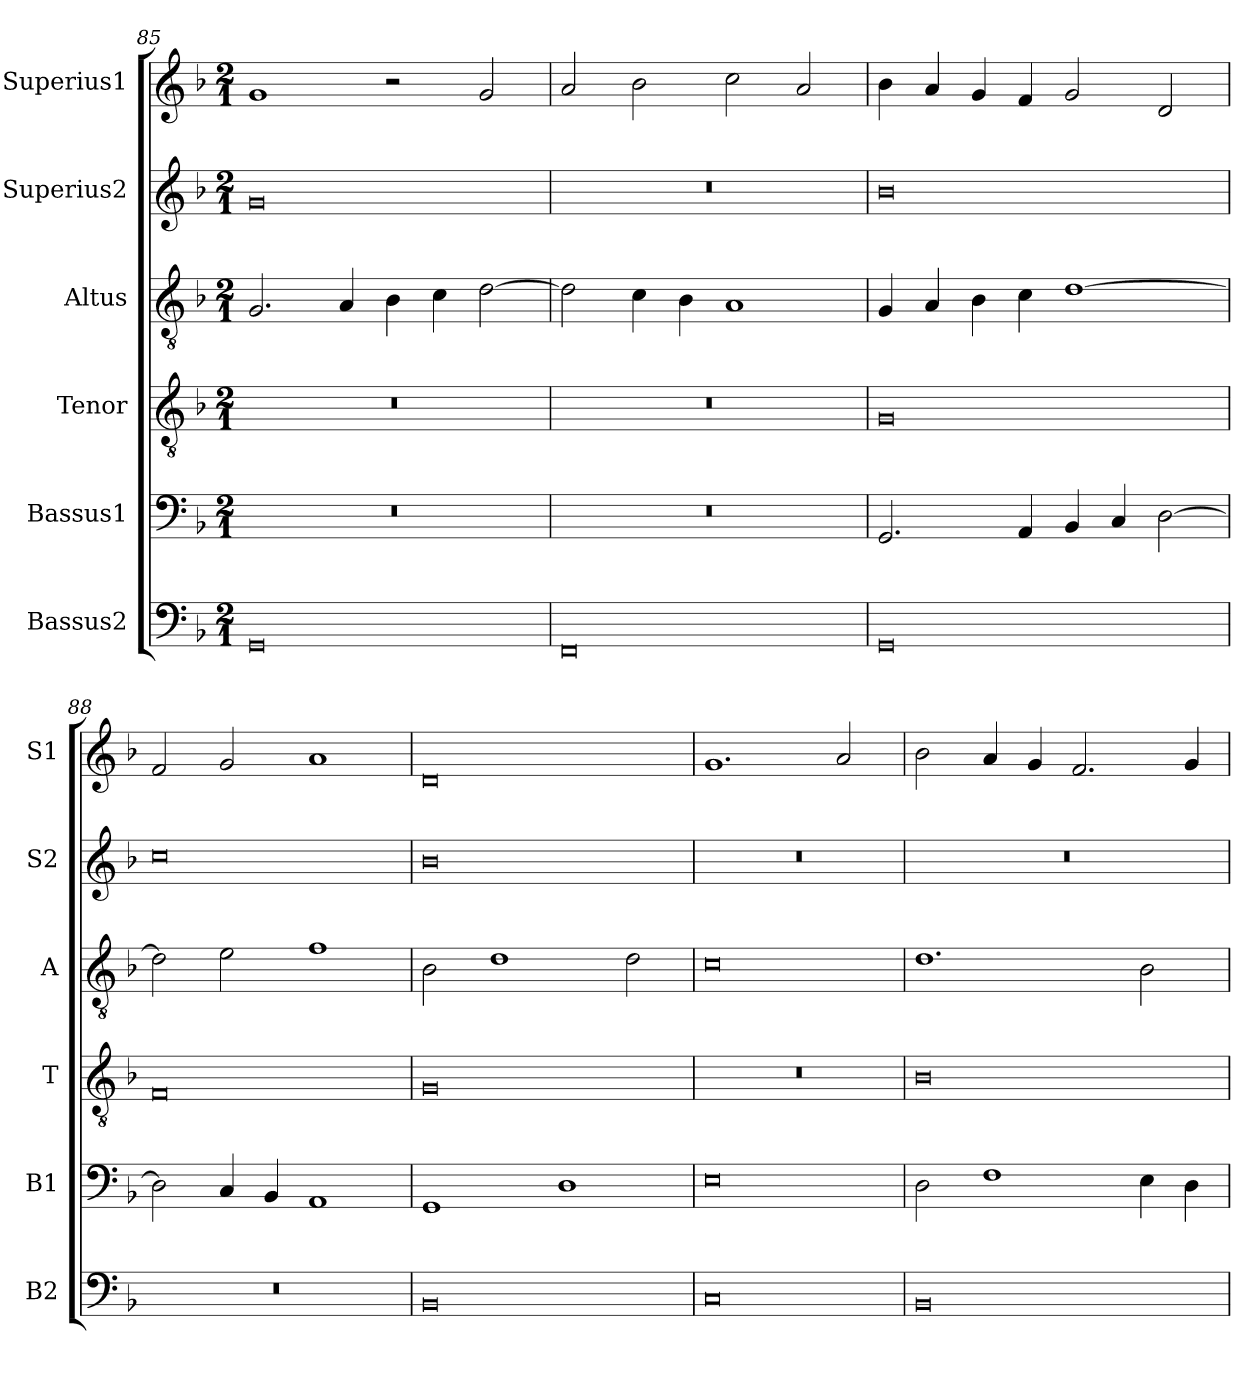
**kern	**kern	**kern	**kern	**kern	**kern
*part6	*part5	*part4	*part3	*part2	*part1
*staff6	*staff5	*staff4	*staff3	*staff2	*staff1
*I"Bassus2	*I"Bassus1	*I"Tenor	*I"Altus	*I"Superius2	*I"Superius1
*I'B2	*I'B1	*I'T	*I'A	*I'S2	*I'S1
*clefF4	*clefF4	*clefGv2	*clefGv2	*clefG2	*clefG2
*k[b-]	*k[b-]	*k[b-]	*k[b-]	*k[b-]	*k[b-]
*M2/1	*M2/1	*M2/1	*M2/1	*M2/1	*M2/1
=85	=85	=85	=85	=85	=85
0GG	0r	0r	2.G/	0g	1g
.	.	.	4A/	.	.
.	.	.	4B-\	.	2r
.	.	.	4c\	.	.
.	.	.	[2d\	.	2g/
=86	=86	=86	=86	=86	=86
0FF	0r	0r	2d\]	0r	2a/
.	.	.	4c\	.	2b-\
.	.	.	4B-\	.	.
.	.	.	1A	.	2cc\
.	.	.	.	.	2a/
=87	=87	=87	=87	=87	=87
0GG	2.GG/	0G	4G/	0b-	4b-\
.	.	.	4A/	.	4a/
.	.	.	4B-\	.	4g/
.	4AA/	.	4c\	.	4f/
.	4BB-/	.	[1d	.	2g/
.	4C/	.	.	.	.
.	[2D\	.	.	.	2d/
=88	=88	=88	=88	=88	=88
0r	2D\]	0F	2d\]	0cc	2f/
.	4C/	.	2e\	.	2g/
.	4BB-/	.	.	.	.
.	1AA	.	1f	.	1a
=89	=89	=89	=89	=89	=89
0BB-	1GG	0G	2B-\	0b-	0d
.	.	.	1d	.	.
.	1D	.	.	.	.
.	.	.	2d\	.	.
=90	=90	=90	=90	=90	=90
0C	0E	0r	0c	0r	1.g
.	.	.	.	.	2a/
=91	=91	=91	=91	=91	=91
0BB-	2D\	0B-	1.d	0r	2b-\
.	1F	.	.	.	4a/
.	.	.	.	.	4g/
.	.	.	.	.	2.f/
.	4E\	.	2B-\	.	.
.	4D\	.	.	.	4g/
=	=	=	=	=	=
*-	*-	*-	*-	*-	*-
